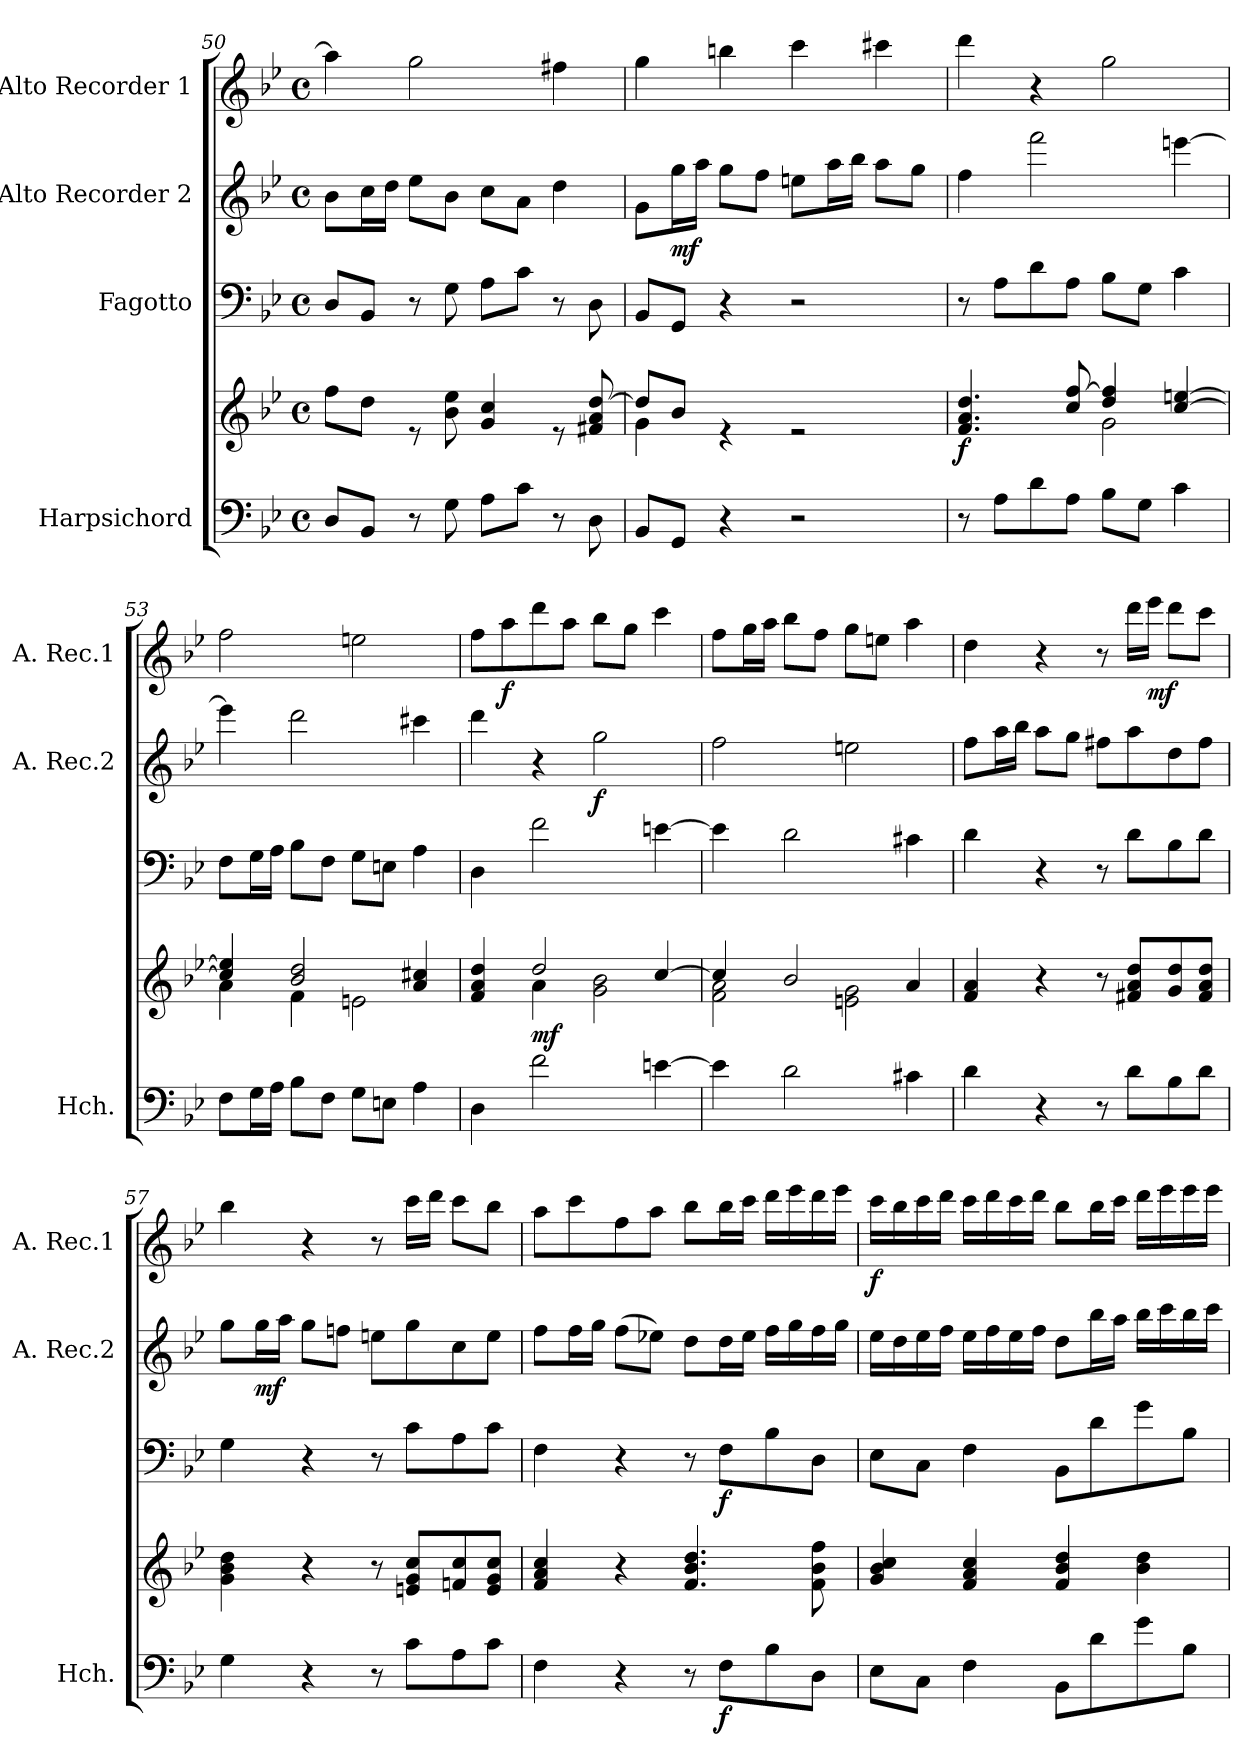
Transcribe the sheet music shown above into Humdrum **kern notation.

**kern	**kern	**dynam	**kern	**dynam	**kern	**dynam	**kern	**dynam
*part4	*part4	*part4	*part3	*part3	*part2	*part2	*part1	*part1
*staff5	*staff4	*staff4/5	*staff3	*staff3	*staff2	*staff2	*staff1	*staff1
*I"Harpsichord	*	*	*I"Fagotto	*	*I"Alto  Recorder 2	*	*I"Alto Recorder 1	*
*I'Hch.	*	*	*	*	*I'A. Rec.2	*	*I'A. Rec.1	*
*clefF4	*clefG2	*	*clefF4	*	*clefG2	*	*clefG2	*
*k[b-e-]	*k[b-e-]	*	*k[b-e-]	*	*k[b-e-]	*	*k[b-e-]	*
*M4/4	*M4/4	*	*M4/4	*	*M4/4	*	*M4/4	*
*met(c)	*met(c)	*	*met(c)	*	*met(c)	*	*met(c)	*
=50	=50	=50	=50	=50	=50	=50	=50	=50
8D/L	8ff\L	.	8D/L	.	8b-\L	.	4aa\]	.
8BB-/J	8dd\J	.	8BB-/J	.	16cc\L	.	.	.
.	.	.	.	.	16dd\JJ	.	.	.
8r	8re	.	8r	.	8ee-\L	.	2gg\	.
8G\	8b-\ 8ee-\	.	8G\	.	8b-\J	.	.	.
8A\L	4g/ 4cc/	.	8A\L	.	8cc\L	.	.	.
8c\J	.	.	8c\J	.	8a\J	.	.	.
8r	8re	.	8r	.	4dd\	.	4ff#X\	.
8D\	8f#X/ 8a/ [8dd/	.	8D\	.	.	.	.	.
!!LO:LB:g=z
=51	=51	=51	=51	=51	=51	=51	=51	=51
*	*^	*	*	*	*	*	*	*
8BB-/L	8dd/L]	4g\	.	8BB-/L	.	8g\L	.	4gg\	.
!	!	!	!	!	!	!	!LO:DY:b	!	!
8GG/J	8b-/J	.	.	8GG/J	.	16gg\L	mf	.	.
.	.	.	.	.	.	16aa\JJ	.	.	.
4r	4re	2.ryy	.	4r	.	8gg\L	.	4bbn\	.
.	.	.	.	.	.	8ff\J	.	.	.
2r	2re	.	.	2r	.	8een\L	.	4ccc\	.
.	.	.	.	.	.	16aa\L	.	.	.
.	.	.	.	.	.	16bb-\JJ	.	.	.
.	.	.	.	.	.	8aa\L	.	4ccc#X\	.
.	.	.	.	.	.	8gg\J	.	.	.
=52	=52	=52	=52	=52	=52	=52	=52	=52	=52
!	!	!	!LO:DY:b	!	!	!	!	!	!
8r	4.f/ 4.a/ 4.dd/	2ryy	f	8r	.	4ff\	.	4ddd\	.
8A\L	.	.	.	8A\L	.	.	.	.	.
8d\	.	.	.	8d\	.	2fff\	.	4r	.
8A\J	8cc/ [8ff/	.	.	8A\J	.	.	.	.	.
8B-\L	4dd/ 4ff/]	2g\	.	8B-\L	.	.	.	2gg\	.
8G\J	.	.	.	8G\J	.	.	.	.	.
4c\	[4cc/ [4een/	.	.	4c\	.	[4eeen\	.	.	.
=53	=53	=53	=53	=53	=53	=53	=53	=53	=53
8F\L	4cc/] 4ee/]	4a\	.	8F\L	.	4eee\]	.	2ff\	.
16G\L	.	.	.	16G\L	.	.	.	.	.
16A\JJ	.	.	.	16A\JJ	.	.	.	.	.
8B-\L	2b-/ 2dd/	4f\	.	8B-\L	.	2ddd\	.	.	.
8F\J	.	.	.	8F\J	.	.	.	.	.
8G\L	.	2en\	.	8G\L	.	.	.	2een\	.
8En\J	.	.	.	8En\J	.	.	.	.	.
4A\	4a/ 4cc#X/	.	.	4A\	.	4ccc#X\	.	.	.
=54	=54	=54	=54	=54	=54	=54	=54	=54	=54
4D\	4f/ 4a/ 4dd/	4ryy	.	4D\	.	4ddd\	.	8ff\L	.
!	!	!	!	!	!	!	!	!	!LO:DY:b
.	.	.	.	.	.	.	.	8aa\	f
!	!	!	!LO:DY:b	!	!	!	!	!	!
2f\	2dd/	4a\	mf	2f\	.	4r	.	8ddd\	.
.	.	.	.	.	.	.	.	8aa\J	.
!	!	!	!	!	!	!	!LO:DY:b	!	!
.	.	2g\ 2b-\	.	.	.	2gg\	f	8bb-\L	.
.	.	.	.	.	.	.	.	8gg\J	.
[4en\	[4cc/	.	.	[4en\	.	.	.	4ccc\	.
=55	=55	=55	=55	=55	=55	=55	=55	=55	=55
4e\]	4cc/]	2f\ 2a\	.	4e\]	.	2ff\	.	8ff\L	.
.	.	.	.	.	.	.	.	16gg\L	.
.	.	.	.	.	.	.	.	16aa\JJ	.
2d\	2b-/	.	.	2d\	.	.	.	8bb-\L	.
.	.	.	.	.	.	.	.	8ff\J	.
.	.	2en\ 2g\	.	.	.	2een\	.	8gg\L	.
.	.	.	.	.	.	.	.	8een\J	.
4c#X\	4a/	.	.	4c#X\	.	.	.	4aa\	.
*	*v	*v	*	*	*	*	*	*	*
=56	=56	=56	=56	=56	=56	=56	=56	=56
4d\	4f/ 4a/	.	4d\	.	8ff\L	.	4dd\	.
.	.	.	.	.	16aa\L	.	.	.
.	.	.	.	.	16bb-\JJ	.	.	.
4r	4r	.	4r	.	8aa\L	.	4r	.
.	.	.	.	.	8gg\J	.	.	.
8r	8r	.	8r	.	8ff#X\L	.	8r	.
8d\L	8f#X/ 8a/ 8dd/L	.	8d\L	.	8aa\	.	16ddd\LL	.
!	!	!	!	!	!	!	!	!LO:DY:b
.	.	.	.	.	.	.	16eee-\JJ	mf
8B-\	8g/ 8dd/	.	8B-\	.	8dd\	.	8ddd\L	.
8d\J	8f#/ 8a/ 8dd/J	.	8d\J	.	8ff#\J	.	8ccc\J	.
!!LO:LB:g=z
=57	=57	=57	=57	=57	=57	=57	=57	=57
4G\	4g\ 4b-\ 4dd\	.	4G\	.	8gg\L	.	4bb-\	.
!	!	!	!	!	!	!LO:DY:b	!	!
.	.	.	.	.	16gg\L	mf	.	.
.	.	.	.	.	16aa\JJ	.	.	.
4r	4r	.	4r	.	8gg\L	.	4r	.
.	.	.	.	.	8ffn\J	.	.	.
8r	8r	.	8r	.	8een\L	.	8r	.
8c\L	8en/ 8g/ 8cc/L	.	8c\L	.	8gg\	.	16ccc\LL	.
.	.	.	.	.	.	.	16ddd\JJ	.
8A\	8fn/ 8cc/	.	8A\	.	8cc\	.	8ccc\L	.
8c\J	8e/ 8g/ 8cc/J	.	8c\J	.	8ee\J	.	8bb-\J	.
=58	=58	=58	=58	=58	=58	=58	=58	=58
4F\	4f/ 4a/ 4cc/	.	4F\	.	8ff\L	.	8aa\L	.
.	.	.	.	.	16ff\L	.	8ccc\	.
.	.	.	.	.	16gg\JJ	.	.	.
4r	4r	.	4r	.	(8ff\L	.	8ff\	.
.	.	.	.	.	8ee-X\J)	.	8aa\J	.
8r	4.f/ 4.b-/ 4.dd/	.	8r	.	8dd\L	.	8bb-\L	.
!	!	!LO:DY:b=2	!	!LO:DY:b	!	!	!	!
8F\L	.	f	8F\L	f	16dd\L	.	16bb-\L	.
.	.	.	.	.	16ee-\JJ	.	16ccc\JJ	.
8B-\	.	.	8B-\	.	16ff\LL	.	16ddd\LL	.
.	.	.	.	.	16gg\	.	16eee-\	.
8D\J	8f\ 8b-\ 8ff\	.	8D\J	.	16ff\	.	16ddd\	.
.	.	.	.	.	16gg\JJ	.	16eee-\JJ	.
=59	=59	=59	=59	=59	=59	=59	=59	=59
!	!	!	!	!	!	!	!	!LO:DY:b
8E-\L	4g/ 4b-/ 4cc/	.	8E-\L	.	16ee-\LL	.	16ccc\LL	f
.	.	.	.	.	16dd\	.	16bb-\	.
8C\J	.	.	8C\J	.	16ee-\	.	16ccc\	.
.	.	.	.	.	16ff\JJ	.	16ddd\JJ	.
4F\	4f/ 4a/ 4cc/	.	4F\	.	16ee-\LL	.	16ccc\LL	.
.	.	.	.	.	16ff\	.	16ddd\	.
.	.	.	.	.	16ee-\	.	16ccc\	.
.	.	.	.	.	16ff\JJ	.	16ddd\JJ	.
8BB-\L	4f/ 4b-/ 4dd/	.	8BB-\L	.	8dd\L	.	8bb-\L	.
8d\	.	.	8d\	.	16bb-\L	.	16bb-\L	.
.	.	.	.	.	16aa\JJ	.	16ccc\JJ	.
8g\	4b-\ 4dd\	.	8g\	.	16bb-\LL	.	16ddd\LL	.
.	.	.	.	.	16ccc\	.	16eee-\	.
8B-\J	.	.	8B-\J	.	16bb-\	.	16eee-\	.
.	.	.	.	.	16ccc\JJ	.	16eee-\JJ	.
=	=	=	=	=	=	=	=	=
*-	*-	*-	*-	*-	*-	*-	*-	*-
